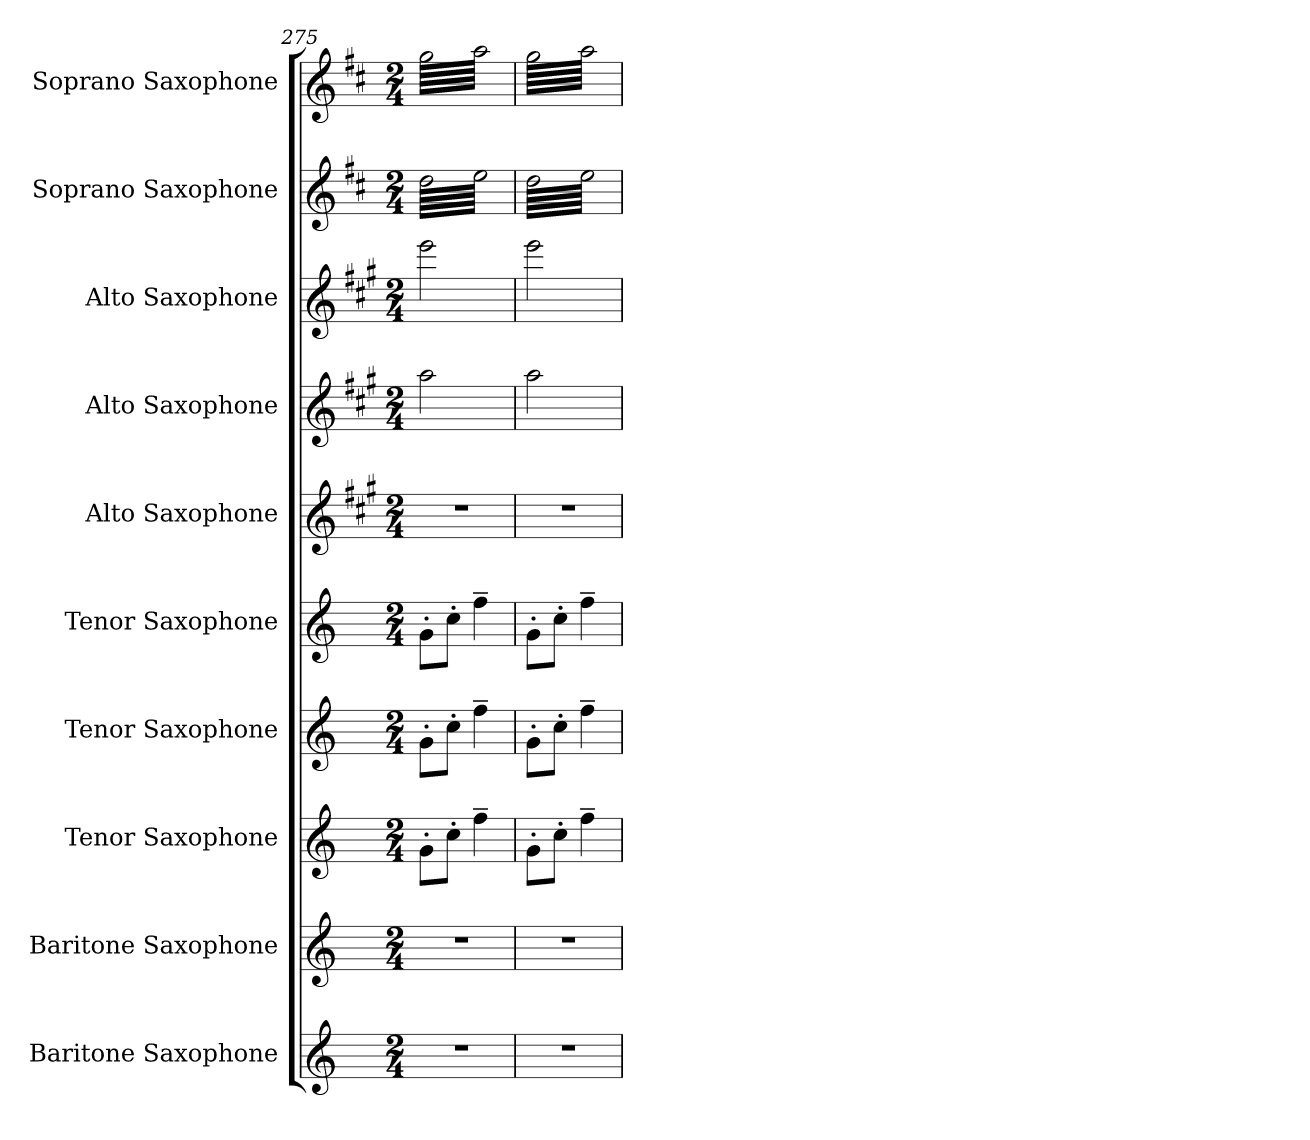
**kern	**kern	**kern	**kern	**kern	**kern	**kern	**kern	**kern	**kern
*part10	*part9	*part8	*part7	*part6	*part5	*part4	*part3	*part2	*part1
*staff10	*staff9	*staff8	*staff7	*staff6	*staff5	*staff4	*staff3	*staff2	*staff1
*I"Baritone Saxophone	*I"Baritone Saxophone	*I"Tenor Saxophone	*I"Tenor Saxophone	*I"Tenor Saxophone	*I"Alto Saxophone	*I"Alto Saxophone	*I"Alto Saxophone	*I"Soprano Saxophone	*I"Soprano Saxophone
*I'Bar. Sax.	*I'Bar. Sax.	*I'T. Sax.	*I'T. Sax.	*I'T. Sax.	*I'A. Sax.	*I'A. Sax.	*I'A. Sax.	*I'S. Sax.	*I'S. Sax.
*clefG2	*clefG2	*clefG2	*clefG2	*clefG2	*clefG2	*clefG2	*clefG2	*clefG2	*clefG2
*ITrd12c21	*ITrd12c21	*ITrd8c14	*ITrd8c14	*ITrd8c14	*ITrd5c9	*ITrd5c9	*ITrd5c9	*ITrd1c2	*ITrd1c2
*k[]	*k[]	*k[]	*k[]	*k[]	*k[]	*k[]	*k[]	*k[]	*k[]
*M2/4	*M2/4	*M2/4	*M2/4	*M2/4	*M2/4	*M2/4	*M2/4	*M2/4	*M2/4
=275	=275	=275	=275	=275	=275	=275	=275	=275	=275
*	*	*	*	*	*	*	*	*tremolo	*
*	*	*	*	*	*	*	*	*	*tremolo
2r	2r	8G'\L	8G'\L	8G'\L	2r	2cc\	2gg\	64cc\LLLL	64ff\LLLL
.	.	.	.	.	.	.	.	64dd\	64gg\
.	.	.	.	.	.	.	.	64cc\	64ff\
.	.	.	.	.	.	.	.	64dd\	64gg\
.	.	.	.	.	.	.	.	64cc\	64ff\
.	.	.	.	.	.	.	.	64dd\	64gg\
.	.	.	.	.	.	.	.	64cc\	64ff\
.	.	.	.	.	.	.	.	64dd\	64gg\
.	.	8c'\J	8c'\J	8c'\J	.	.	.	64cc\	64ff\
.	.	.	.	.	.	.	.	64dd\	64gg\
.	.	.	.	.	.	.	.	64cc\	64ff\
.	.	.	.	.	.	.	.	64dd\	64gg\
.	.	.	.	.	.	.	.	64cc\	64ff\
.	.	.	.	.	.	.	.	64dd\	64gg\
.	.	.	.	.	.	.	.	64cc\	64ff\
.	.	.	.	.	.	.	.	64dd\	64gg\
.	.	4f~\	4f~\	4f~\	.	.	.	64cc\	64ff\
.	.	.	.	.	.	.	.	64dd\	64gg\
.	.	.	.	.	.	.	.	64cc\	64ff\
.	.	.	.	.	.	.	.	64dd\	64gg\
.	.	.	.	.	.	.	.	64cc\	64ff\
.	.	.	.	.	.	.	.	64dd\	64gg\
.	.	.	.	.	.	.	.	64cc\	64ff\
.	.	.	.	.	.	.	.	64dd\	64gg\
.	.	.	.	.	.	.	.	64cc\	64ff\
.	.	.	.	.	.	.	.	64dd\	64gg\
.	.	.	.	.	.	.	.	64cc\	64ff\
.	.	.	.	.	.	.	.	64dd\	64gg\
.	.	.	.	.	.	.	.	64cc\	64ff\
.	.	.	.	.	.	.	.	64dd\	64gg\
.	.	.	.	.	.	.	.	64cc\	64ff\
.	.	.	.	.	.	.	.	64dd\JJJJ	64gg\JJJJ
=276	=276	=276	=276	=276	=276	=276	=276	=276	=276
2r	2r	8G'\L	8G'\L	8G'\L	2r	2cc\	2gg\	64cc\LLLL	64ff\LLLL
.	.	.	.	.	.	.	.	64dd\	64gg\
.	.	.	.	.	.	.	.	64cc\	64ff\
.	.	.	.	.	.	.	.	64dd\	64gg\
.	.	.	.	.	.	.	.	64cc\	64ff\
.	.	.	.	.	.	.	.	64dd\	64gg\
.	.	.	.	.	.	.	.	64cc\	64ff\
.	.	.	.	.	.	.	.	64dd\	64gg\
.	.	8c'\J	8c'\J	8c'\J	.	.	.	64cc\	64ff\
.	.	.	.	.	.	.	.	64dd\	64gg\
.	.	.	.	.	.	.	.	64cc\	64ff\
.	.	.	.	.	.	.	.	64dd\	64gg\
.	.	.	.	.	.	.	.	64cc\	64ff\
.	.	.	.	.	.	.	.	64dd\	64gg\
.	.	.	.	.	.	.	.	64cc\	64ff\
.	.	.	.	.	.	.	.	64dd\	64gg\
.	.	4f~\	4f~\	4f~\	.	.	.	64cc\	64ff\
.	.	.	.	.	.	.	.	64dd\	64gg\
.	.	.	.	.	.	.	.	64cc\	64ff\
.	.	.	.	.	.	.	.	64dd\	64gg\
.	.	.	.	.	.	.	.	64cc\	64ff\
.	.	.	.	.	.	.	.	64dd\	64gg\
.	.	.	.	.	.	.	.	64cc\	64ff\
.	.	.	.	.	.	.	.	64dd\	64gg\
.	.	.	.	.	.	.	.	64cc\	64ff\
.	.	.	.	.	.	.	.	64dd\	64gg\
.	.	.	.	.	.	.	.	64cc\	64ff\
.	.	.	.	.	.	.	.	64dd\	64gg\
.	.	.	.	.	.	.	.	64cc\	64ff\
.	.	.	.	.	.	.	.	64dd\	64gg\
.	.	.	.	.	.	.	.	64cc\	64ff\
.	.	.	.	.	.	.	.	64dd\JJJJ	64gg\JJJJ
*	*	*	*	*	*	*	*	*	*Xtremolo
*	*	*	*	*	*	*	*	*Xtremolo	*
.	.	.	.	.	.	.	.	.	.
.	.	.	.	.	.	.	.	.	.
.	.	.	.	.	.	.	.	.	.
.	.	.	.	.	.	.	.	.	.
.	.	.	.	.	.	.	.	.	.
.	.	.	.	.	.	.	.	.	.
.	.	.	.	.	.	.	.	.	.
.	.	.	.	.	.	.	.	.	.
.	.	.	.	.	.	.	.	.	.
.	.	.	.	.	.	.	.	.	.
.	.	.	.	.	.	.	.	.	.
.	.	.	.	.	.	.	.	.	.
.	.	.	.	.	.	.	.	.	.
.	.	.	.	.	.	.	.	.	.
.	.	.	.	.	.	.	.	.	.
.	.	.	.	.	.	.	.	.	.
=	=	=	=	=	=	=	=	=	=
*-	*-	*-	*-	*-	*-	*-	*-	*-	*-
